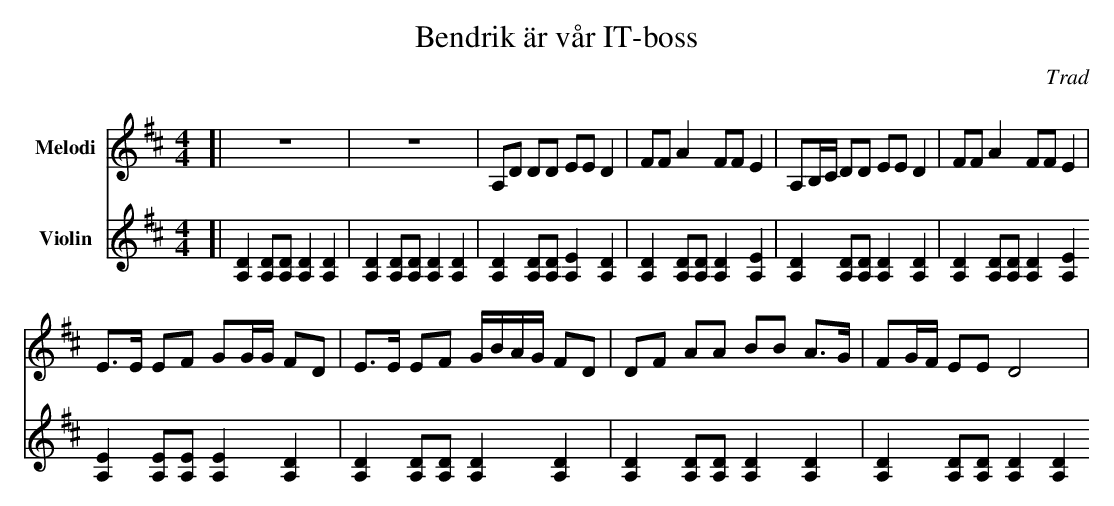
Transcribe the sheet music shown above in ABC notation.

X:1
T:Bendrik är vår IT-boss
O:Trad
M:4/4
L:1/8
K:D
V:V1 name=Melodi
V:V2 name=Violin
%%score V1 V2
[V:V1][|z8 | z8 | A,D DD EE D2 | FF A2 FF E2 | A,B,/C/ DD EE D2 | FF A2 FF E2 |
[V:V2][|[A,D]2 [A,D][A,D] [A,D]2 [A,D]2 |[A,D]2 [A,D][A,D] [A,D]2 [A,D]2 | [A,D]2 [A,D][A,D] [A,E]2 [A,D]2 | [A,D]2 [A,D][A,D] [A,D]2 [A,E]2 | [A,D]2 [A,D][A,D] [A,D]2 [A,D]2 | [A,D]2 [A,D][A,D] [A,D]2 [A,E]2
[V:V1]E>E EF GG/G/ FD | E>E EF G/B/A/G/ FD  |  DF AA BB A>G | FG/F/ EE D4 |
[V:V2][A,E]2 [A,E][A,E] [A,E]2 [A,D]2 | [A,D]2 [A,D][A,D] [A,D]2 [A,D]2 | [A,D]2 [A,D][A,D] [A,D]2 [A,D]2 | [A,D]2 [A,D][A,D] [A,D]2 [A,D]2
